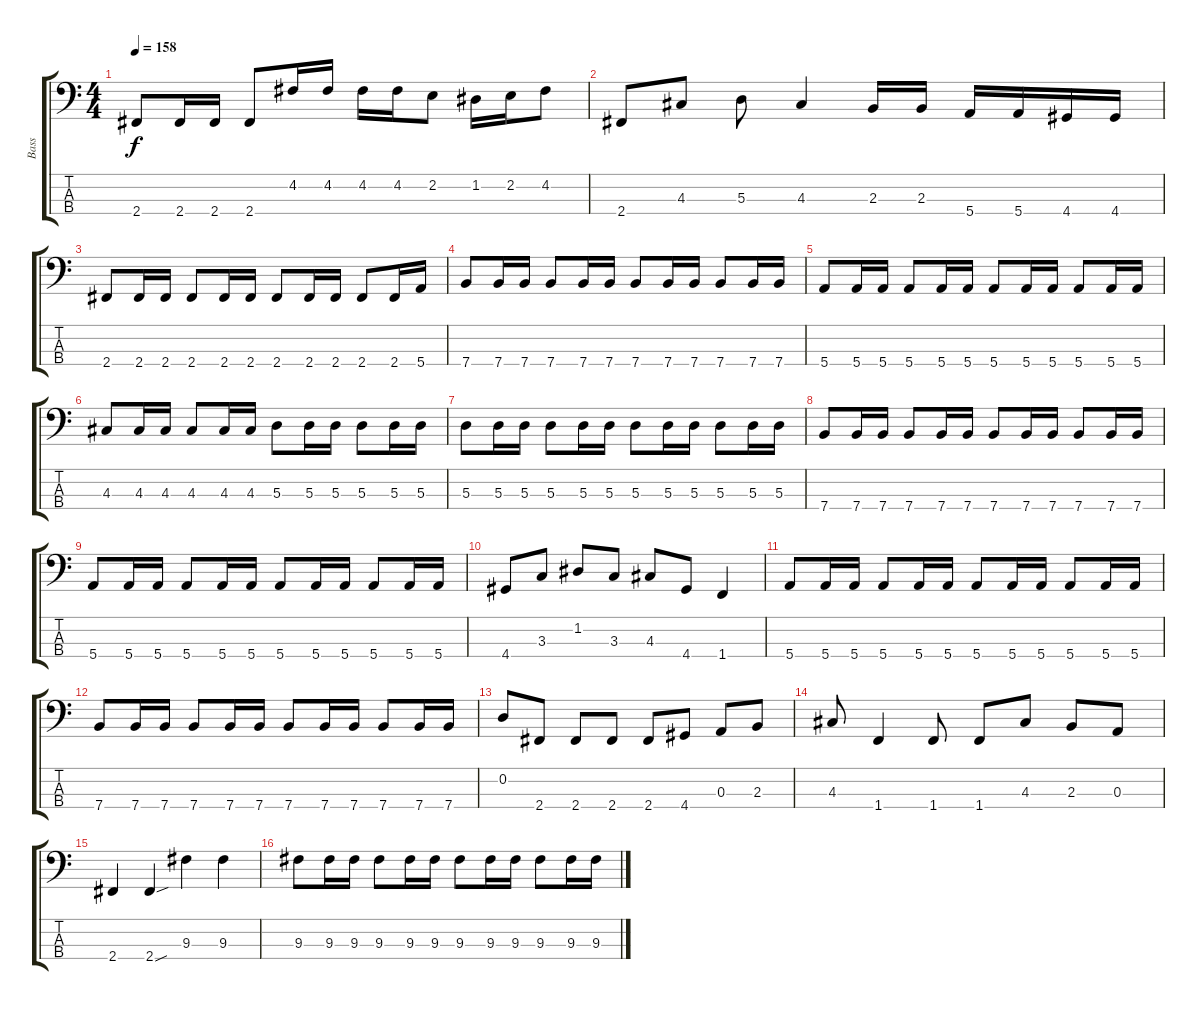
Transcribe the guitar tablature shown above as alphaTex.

\track ("Bass" "Bass") {instrument electricbasspick}
\staff {score tabs}
\tuning (G2 D2 A1 E1) {hide}
\ts (4 4)
\tempo 158
\clef f4
\ks c
2.4.8{dy f} 2.4.16 2.4.16 2.4.8 4.2.16 4.2.16 4.2.16 4.2.16 2.2.8 1.2.16 2.2.16 4.2.8 |
\section ("" "")
2.4.8 4.3.8 5.3.8 4.3.4 2.3.16 2.3.16 5.4.16 5.4.16 4.4.16 4.4.16 |
2.4.8 2.4.16 2.4.16 2.4.8 2.4.16 2.4.16 2.4.8 2.4.16 2.4.16 2.4.8 2.4.16 5.4.16 |
7.4.8 7.4.16 7.4.16 7.4.8 7.4.16 7.4.16 7.4.8 7.4.16 7.4.16 7.4.8 7.4.16 7.4.16 |
5.4.8 5.4.16 5.4.16 5.4.8 5.4.16 5.4.16 5.4.8 5.4.16 5.4.16 5.4.8 5.4.16 5.4.16 |
4.3.8 4.3.16 4.3.16 4.3.8 4.3.16 4.3.16 5.3.8 5.3.16 5.3.16 5.3.8 5.3.16 5.3.16 |
5.3.8 5.3.16 5.3.16 5.3.8 5.3.16 5.3.16 5.3.8 5.3.16 5.3.16 5.3.8 5.3.16 5.3.16 |
7.4.8 7.4.16 7.4.16 7.4.8 7.4.16 7.4.16 7.4.8 7.4.16 7.4.16 7.4.8 7.4.16 7.4.16 |
5.4.8 5.4.16 5.4.16 5.4.8 5.4.16 5.4.16 5.4.8 5.4.16 5.4.16 5.4.8 5.4.16 5.4.16 |
4.4.8 3.3.8 1.2.8 3.3.8 4.3.8 4.4.8 1.4.4 |
\section ("" "")
5.4.8 5.4.16 5.4.16 5.4.8 5.4.16 5.4.16 5.4.8 5.4.16 5.4.16 5.4.8 5.4.16 5.4.16 |
7.4.8 7.4.16 7.4.16 7.4.8 7.4.16 7.4.16 7.4.8 7.4.16 7.4.16 7.4.8 7.4.16 7.4.16 |
0.2.8 2.4.8 2.4.8 2.4.8 2.4.8 4.4.8 0.3.8 2.3.8 |
4.3.8 1.4.4 1.4.8 1.4.8 4.3.8 2.3.8 0.3.8 |
2.4.4 2.4{sou}.4 9.3.4 9.3.4 |
9.3.8 9.3.16 9.3.16 9.3.8 9.3.16 9.3.16 9.3.8 9.3.16 9.3.16 9.3.8 9.3.16 9.3.16
